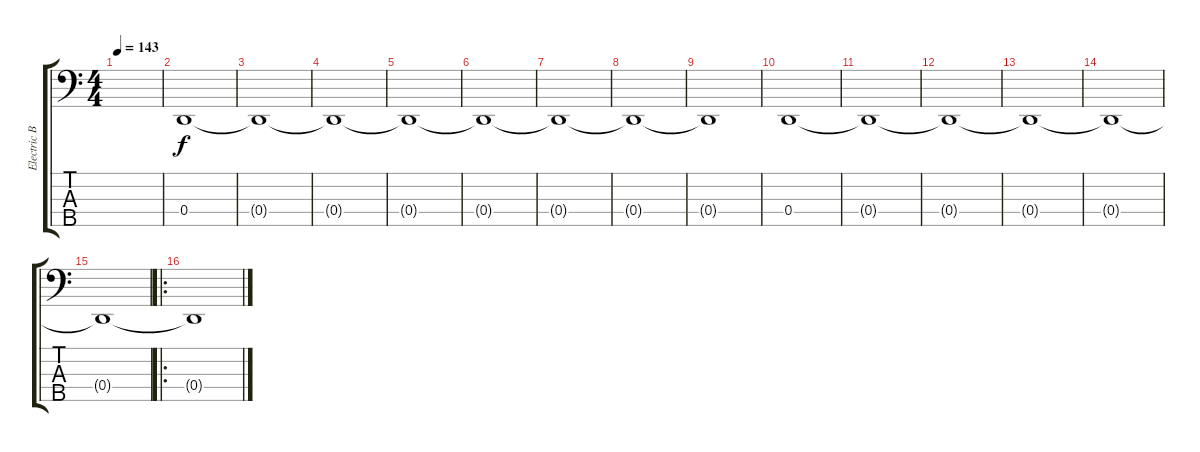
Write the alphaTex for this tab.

\track ("Electric Bass" "Electric B") {instrument electricbasspick}
\staff {score tabs}
\tuning (F2 C2 G1 D1 A0) {hide}
\ts (4 4)
\tempo 143
\clef f4
\ks c
|
0.4.1 |
0.4{t}.1 |
0.4{t}.1 |
0.4{t}.1 |
0.4{t}.1 |
0.4{t}.1 |
0.4{t}.1 |
0.4{t}.1 |
0.4.1 |
0.4{t}.1 |
0.4{t}.1 |
0.4{t}.1 |
0.4{t}.1 |
0.4{t}.1 |
\ro
0.4{t}.1
